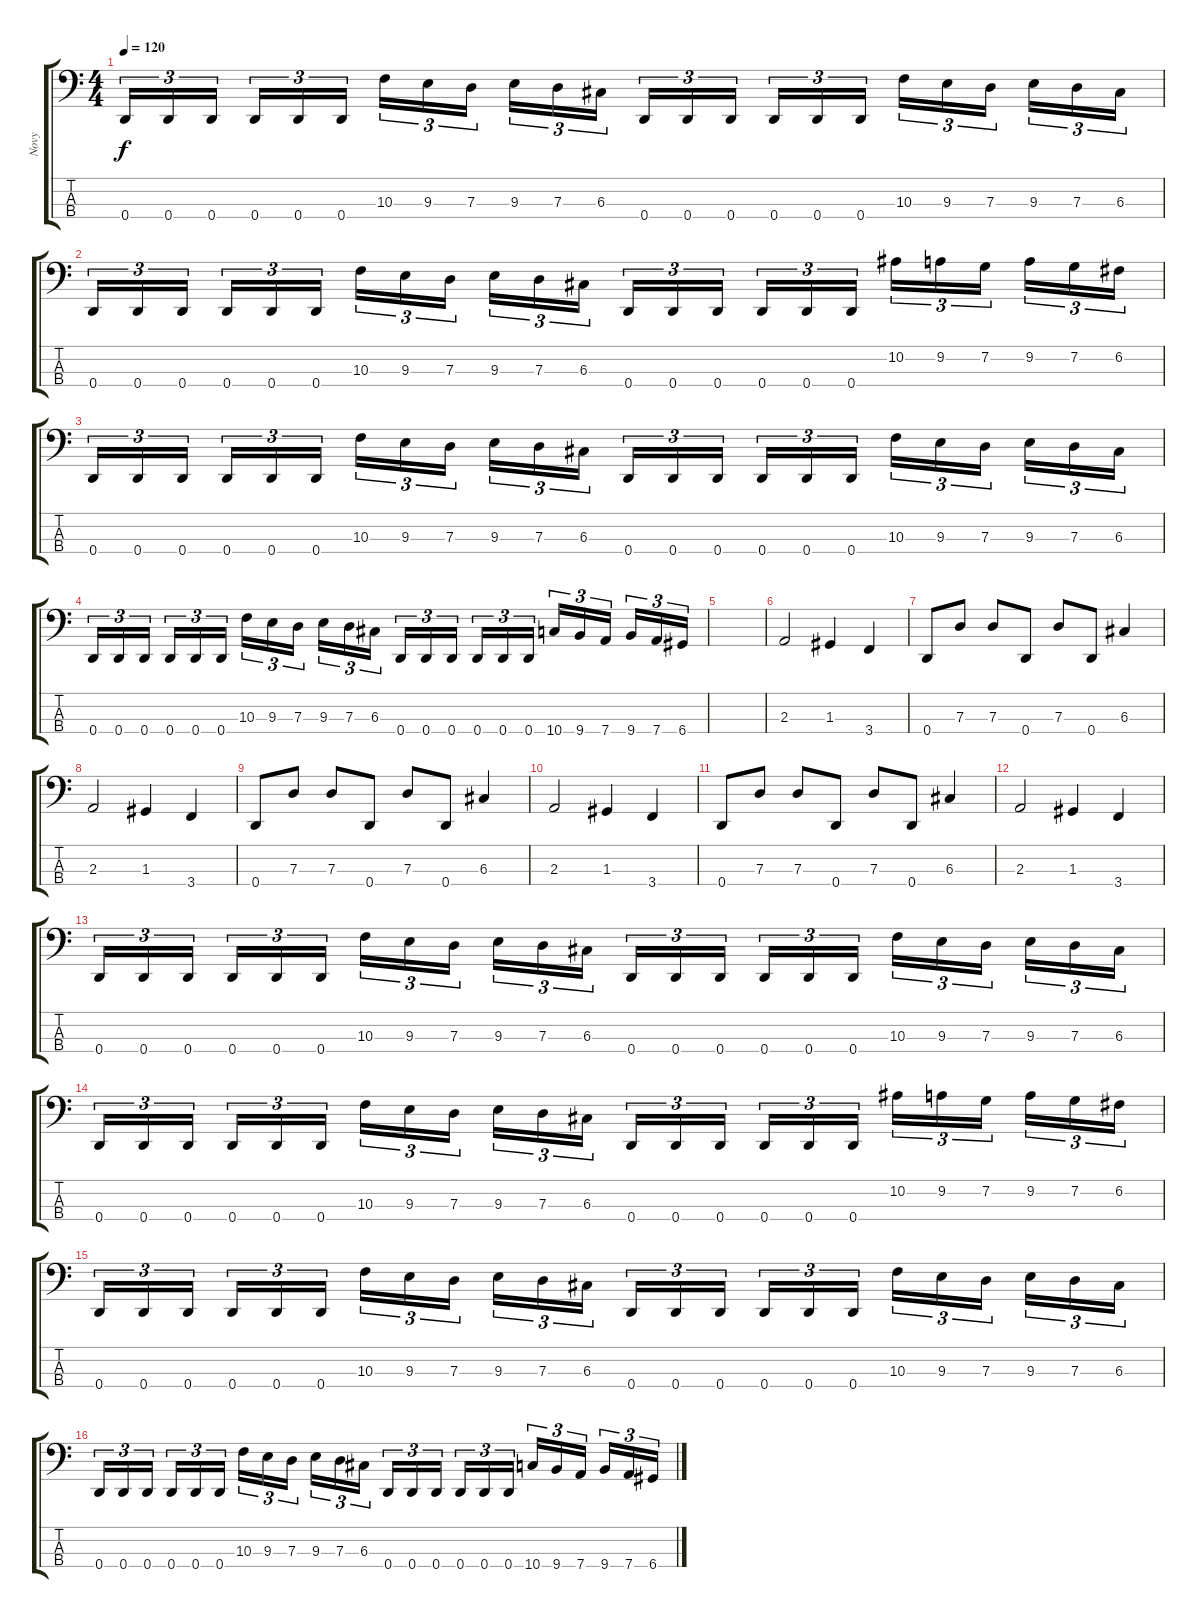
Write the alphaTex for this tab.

\track ("Novy" "Novy") {instrument electricbassfinger}
\staff {score tabs}
\tuning (F2 C2 G1 D1) {hide}
\ts (4 4)
\tempo 120
\clef f4
\ks c
0.4.16{tu (3 2) dy f} 0.4.16{tu (3 2)} 0.4.16{tu (3 2) beam splitsecondary} 0.4.16{tu (3 2)} 0.4.16{tu (3 2)} 0.4.16{tu (3 2)} 10.3.16{tu (3 2)} 9.3.16{tu (3 2)} 7.3.16{tu (3 2) beam splitsecondary} 9.3.16{tu (3 2)} 7.3.16{tu (3 2)} 6.3.16{tu (3 2)} 0.4.16{tu (3 2)} 0.4.16{tu (3 2)} 0.4.16{tu (3 2) beam splitsecondary} 0.4.16{tu (3 2)} 0.4.16{tu (3 2)} 0.4.16{tu (3 2)} 10.3.16{tu (3 2)} 9.3.16{tu (3 2)} 7.3.16{tu (3 2) beam splitsecondary} 9.3.16{tu (3 2)} 7.3.16{tu (3 2)} 6.3.16{tu (3 2)} |
0.4.16{tu (3 2)} 0.4.16{tu (3 2)} 0.4.16{tu (3 2) beam splitsecondary} 0.4.16{tu (3 2)} 0.4.16{tu (3 2)} 0.4.16{tu (3 2)} 10.3.16{tu (3 2)} 9.3.16{tu (3 2)} 7.3.16{tu (3 2) beam splitsecondary} 9.3.16{tu (3 2)} 7.3.16{tu (3 2)} 6.3.16{tu (3 2)} 0.4.16{tu (3 2)} 0.4.16{tu (3 2)} 0.4.16{tu (3 2) beam splitsecondary} 0.4.16{tu (3 2)} 0.4.16{tu (3 2)} 0.4.16{tu (3 2)} 10.2.16{tu (3 2)} 9.2.16{tu (3 2)} 7.2.16{tu (3 2) beam splitsecondary} 9.2.16{tu (3 2)} 7.2.16{tu (3 2)} 6.2.16{tu (3 2)} |
0.4.16{tu (3 2)} 0.4.16{tu (3 2)} 0.4.16{tu (3 2) beam splitsecondary} 0.4.16{tu (3 2)} 0.4.16{tu (3 2)} 0.4.16{tu (3 2)} 10.3.16{tu (3 2)} 9.3.16{tu (3 2)} 7.3.16{tu (3 2) beam splitsecondary} 9.3.16{tu (3 2)} 7.3.16{tu (3 2)} 6.3.16{tu (3 2)} 0.4.16{tu (3 2)} 0.4.16{tu (3 2)} 0.4.16{tu (3 2) beam splitsecondary} 0.4.16{tu (3 2)} 0.4.16{tu (3 2)} 0.4.16{tu (3 2)} 10.3.16{tu (3 2)} 9.3.16{tu (3 2)} 7.3.16{tu (3 2) beam splitsecondary} 9.3.16{tu (3 2)} 7.3.16{tu (3 2)} 6.3.16{tu (3 2)} |
0.4.16{tu (3 2)} 0.4.16{tu (3 2)} 0.4.16{tu (3 2) beam splitsecondary} 0.4.16{tu (3 2)} 0.4.16{tu (3 2)} 0.4.16{tu (3 2)} 10.3.16{tu (3 2)} 9.3.16{tu (3 2)} 7.3.16{tu (3 2) beam splitsecondary} 9.3.16{tu (3 2)} 7.3.16{tu (3 2)} 6.3.16{tu (3 2)} 0.4.16{tu (3 2)} 0.4.16{tu (3 2)} 0.4.16{tu (3 2) beam splitsecondary} 0.4.16{tu (3 2)} 0.4.16{tu (3 2)} 0.4.16{tu (3 2)} 10.4.16{tu (3 2)} 9.4.16{tu (3 2)} 7.4.16{tu (3 2) beam splitsecondary} 9.4.16{tu (3 2)} 7.4.16{tu (3 2)} 6.4.16{tu (3 2)} |
|
2.3.2 1.3.4 3.4.4 |
0.4.8 7.3.8 7.3.8 0.4.8 7.3.8 0.4.8 6.3.4 |
2.3.2 1.3.4 3.4.4 |
0.4.8 7.3.8 7.3.8 0.4.8 7.3.8 0.4.8 6.3.4 |
2.3.2 1.3.4 3.4.4 |
0.4.8 7.3.8 7.3.8 0.4.8 7.3.8 0.4.8 6.3.4 |
2.3.2 1.3.4 3.4.4 |
0.4.16{tu (3 2)} 0.4.16{tu (3 2)} 0.4.16{tu (3 2) beam splitsecondary} 0.4.16{tu (3 2)} 0.4.16{tu (3 2)} 0.4.16{tu (3 2)} 10.3.16{tu (3 2)} 9.3.16{tu (3 2)} 7.3.16{tu (3 2) beam splitsecondary} 9.3.16{tu (3 2)} 7.3.16{tu (3 2)} 6.3.16{tu (3 2)} 0.4.16{tu (3 2)} 0.4.16{tu (3 2)} 0.4.16{tu (3 2) beam splitsecondary} 0.4.16{tu (3 2)} 0.4.16{tu (3 2)} 0.4.16{tu (3 2)} 10.3.16{tu (3 2)} 9.3.16{tu (3 2)} 7.3.16{tu (3 2) beam splitsecondary} 9.3.16{tu (3 2)} 7.3.16{tu (3 2)} 6.3.16{tu (3 2)} |
0.4.16{tu (3 2)} 0.4.16{tu (3 2)} 0.4.16{tu (3 2) beam splitsecondary} 0.4.16{tu (3 2)} 0.4.16{tu (3 2)} 0.4.16{tu (3 2)} 10.3.16{tu (3 2)} 9.3.16{tu (3 2)} 7.3.16{tu (3 2) beam splitsecondary} 9.3.16{tu (3 2)} 7.3.16{tu (3 2)} 6.3.16{tu (3 2)} 0.4.16{tu (3 2)} 0.4.16{tu (3 2)} 0.4.16{tu (3 2) beam splitsecondary} 0.4.16{tu (3 2)} 0.4.16{tu (3 2)} 0.4.16{tu (3 2)} 10.2.16{tu (3 2)} 9.2.16{tu (3 2)} 7.2.16{tu (3 2) beam splitsecondary} 9.2.16{tu (3 2)} 7.2.16{tu (3 2)} 6.2.16{tu (3 2)} |
0.4.16{tu (3 2)} 0.4.16{tu (3 2)} 0.4.16{tu (3 2) beam splitsecondary} 0.4.16{tu (3 2)} 0.4.16{tu (3 2)} 0.4.16{tu (3 2)} 10.3.16{tu (3 2)} 9.3.16{tu (3 2)} 7.3.16{tu (3 2) beam splitsecondary} 9.3.16{tu (3 2)} 7.3.16{tu (3 2)} 6.3.16{tu (3 2)} 0.4.16{tu (3 2)} 0.4.16{tu (3 2)} 0.4.16{tu (3 2) beam splitsecondary} 0.4.16{tu (3 2)} 0.4.16{tu (3 2)} 0.4.16{tu (3 2)} 10.3.16{tu (3 2)} 9.3.16{tu (3 2)} 7.3.16{tu (3 2) beam splitsecondary} 9.3.16{tu (3 2)} 7.3.16{tu (3 2)} 6.3.16{tu (3 2)} |
0.4.16{tu (3 2)} 0.4.16{tu (3 2)} 0.4.16{tu (3 2) beam splitsecondary} 0.4.16{tu (3 2)} 0.4.16{tu (3 2)} 0.4.16{tu (3 2)} 10.3.16{tu (3 2)} 9.3.16{tu (3 2)} 7.3.16{tu (3 2) beam splitsecondary} 9.3.16{tu (3 2)} 7.3.16{tu (3 2)} 6.3.16{tu (3 2)} 0.4.16{tu (3 2)} 0.4.16{tu (3 2)} 0.4.16{tu (3 2) beam splitsecondary} 0.4.16{tu (3 2)} 0.4.16{tu (3 2)} 0.4.16{tu (3 2)} 10.4.16{tu (3 2)} 9.4.16{tu (3 2)} 7.4.16{tu (3 2) beam splitsecondary} 9.4.16{tu (3 2)} 7.4.16{tu (3 2)} 6.4.16{tu (3 2)}
